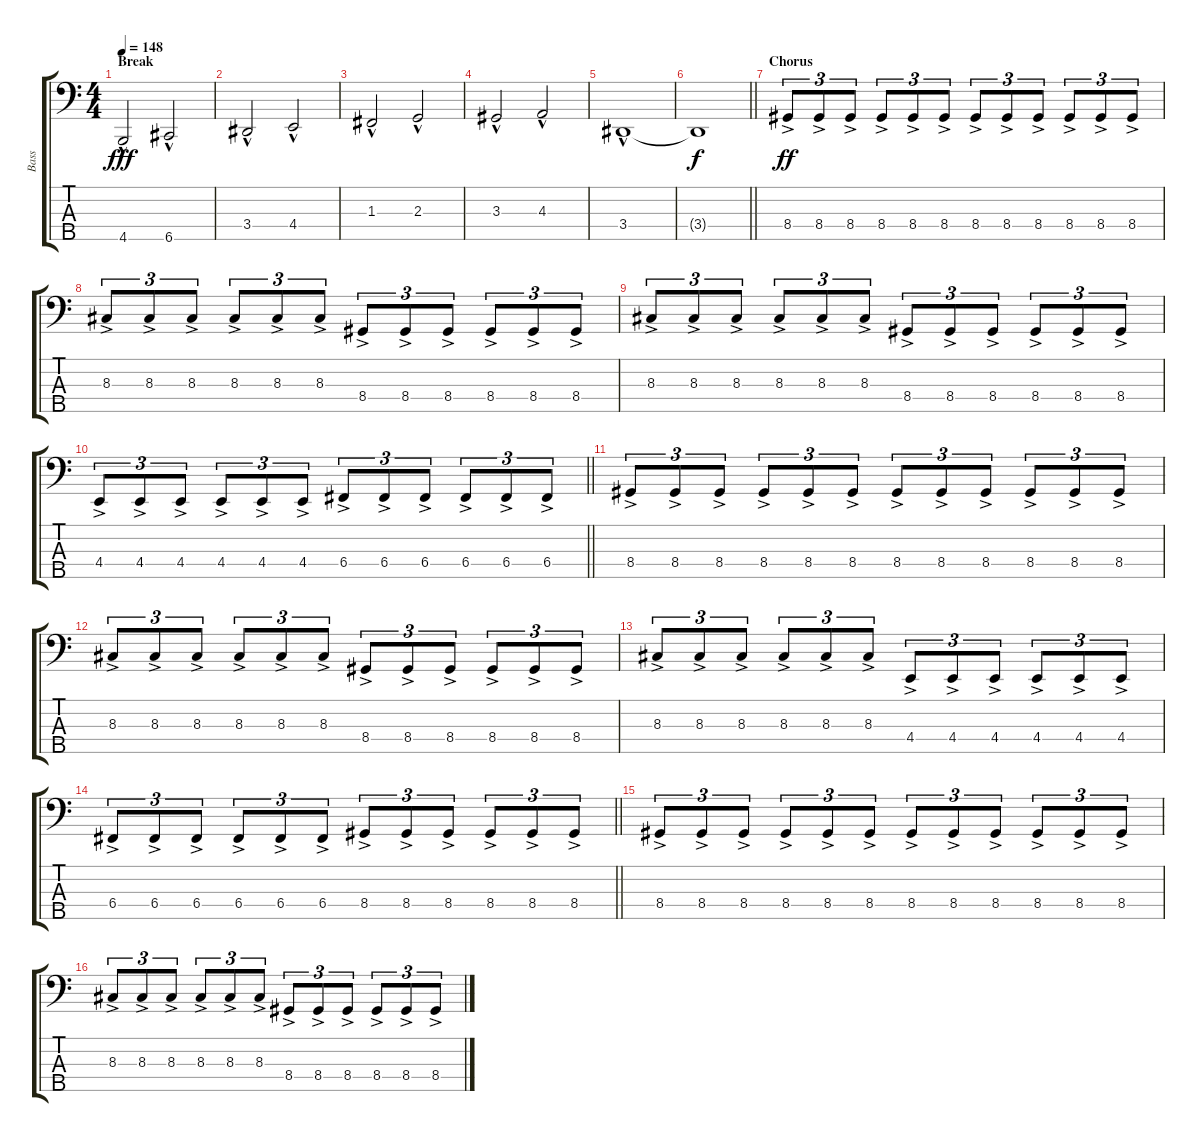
\track ("Bass" "Bass") {instrument electricbassfinger}
\staff {score tabs}
\tuning (Eb2 Bb1 F1 C1 G0) {hide}
\ts (4 4)
\section ("" "Break")
\tempo 148
\clef f4
\ks c
4.5{hac}.2{dy fff} 6.5{hac}.2 |
3.4{hac}.2 4.4{hac}.2 |
1.3{hac}.2 2.3{hac}.2 |
3.3{hac}.2 4.3{hac}.2 |
3.4{hac}.1 |
\barLineRight lightlight
3.4{t}.1{dy f} |
\section ("" "Chorus")
8.4{ac}.8{tu (3 2) dy ff} 8.4{ac}.8{tu (3 2)} 8.4{ac}.8{tu (3 2)} 8.4{ac}.8{tu (3 2)} 8.4{ac}.8{tu (3 2)} 8.4{ac}.8{tu (3 2)} 8.4{ac}.8{tu (3 2)} 8.4{ac}.8{tu (3 2)} 8.4{ac}.8{tu (3 2)} 8.4{ac}.8{tu (3 2)} 8.4{ac}.8{tu (3 2)} 8.4{ac}.8{tu (3 2)} |
8.3{ac}.8{tu (3 2)} 8.3{ac}.8{tu (3 2)} 8.3{ac}.8{tu (3 2)} 8.3{ac}.8{tu (3 2)} 8.3{ac}.8{tu (3 2)} 8.3{ac}.8{tu (3 2)} 8.4{ac}.8{tu (3 2)} 8.4{ac}.8{tu (3 2)} 8.4{ac}.8{tu (3 2)} 8.4{ac}.8{tu (3 2)} 8.4{ac}.8{tu (3 2)} 8.4{ac}.8{tu (3 2)} |
8.3{ac}.8{tu (3 2)} 8.3{ac}.8{tu (3 2)} 8.3{ac}.8{tu (3 2)} 8.3{ac}.8{tu (3 2)} 8.3{ac}.8{tu (3 2)} 8.3{ac}.8{tu (3 2)} 8.4{ac}.8{tu (3 2)} 8.4{ac}.8{tu (3 2)} 8.4{ac}.8{tu (3 2)} 8.4{ac}.8{tu (3 2)} 8.4{ac}.8{tu (3 2)} 8.4{ac}.8{tu (3 2)} |
\barLineRight lightlight
4.4{ac}.8{tu (3 2)} 4.4{ac}.8{tu (3 2)} 4.4{ac}.8{tu (3 2)} 4.4{ac}.8{tu (3 2)} 4.4{ac}.8{tu (3 2)} 4.4{ac}.8{tu (3 2)} 6.4{ac}.8{tu (3 2)} 6.4{ac}.8{tu (3 2)} 6.4{ac}.8{tu (3 2)} 6.4{ac}.8{tu (3 2)} 6.4{ac}.8{tu (3 2)} 6.4{ac}.8{tu (3 2)} |
\section ("" "")
8.4{ac}.8{tu (3 2)} 8.4{ac}.8{tu (3 2)} 8.4{ac}.8{tu (3 2)} 8.4{ac}.8{tu (3 2)} 8.4{ac}.8{tu (3 2)} 8.4{ac}.8{tu (3 2)} 8.4{ac}.8{tu (3 2)} 8.4{ac}.8{tu (3 2)} 8.4{ac}.8{tu (3 2)} 8.4{ac}.8{tu (3 2)} 8.4{ac}.8{tu (3 2)} 8.4{ac}.8{tu (3 2)} |
8.3{ac}.8{tu (3 2)} 8.3{ac}.8{tu (3 2)} 8.3{ac}.8{tu (3 2)} 8.3{ac}.8{tu (3 2)} 8.3{ac}.8{tu (3 2)} 8.3{ac}.8{tu (3 2)} 8.4{ac}.8{tu (3 2)} 8.4{ac}.8{tu (3 2)} 8.4{ac}.8{tu (3 2)} 8.4{ac}.8{tu (3 2)} 8.4{ac}.8{tu (3 2)} 8.4{ac}.8{tu (3 2)} |
8.3{ac}.8{tu (3 2)} 8.3{ac}.8{tu (3 2)} 8.3{ac}.8{tu (3 2)} 8.3{ac}.8{tu (3 2)} 8.3{ac}.8{tu (3 2)} 8.3{ac}.8{tu (3 2)} 4.4{ac}.8{tu (3 2)} 4.4{ac}.8{tu (3 2)} 4.4{ac}.8{tu (3 2)} 4.4{ac}.8{tu (3 2)} 4.4{ac}.8{tu (3 2)} 4.4{ac}.8{tu (3 2)} |
\barLineRight lightlight
6.4{ac}.8{tu (3 2)} 6.4{ac}.8{tu (3 2)} 6.4{ac}.8{tu (3 2)} 6.4{ac}.8{tu (3 2)} 6.4{ac}.8{tu (3 2)} 6.4{ac}.8{tu (3 2)} 8.4{ac}.8{tu (3 2)} 8.4{ac}.8{tu (3 2)} 8.4{ac}.8{tu (3 2)} 8.4{ac}.8{tu (3 2)} 8.4{ac}.8{tu (3 2)} 8.4{ac}.8{tu (3 2)} |
\section ("" "")
8.4{ac}.8{tu (3 2)} 8.4{ac}.8{tu (3 2)} 8.4{ac}.8{tu (3 2)} 8.4{ac}.8{tu (3 2)} 8.4{ac}.8{tu (3 2)} 8.4{ac}.8{tu (3 2)} 8.4{ac}.8{tu (3 2)} 8.4{ac}.8{tu (3 2)} 8.4{ac}.8{tu (3 2)} 8.4{ac}.8{tu (3 2)} 8.4{ac}.8{tu (3 2)} 8.4{ac}.8{tu (3 2)} |
8.3{ac}.8{tu (3 2)} 8.3{ac}.8{tu (3 2)} 8.3{ac}.8{tu (3 2)} 8.3{ac}.8{tu (3 2)} 8.3{ac}.8{tu (3 2)} 8.3{ac}.8{tu (3 2)} 8.4{ac}.8{tu (3 2)} 8.4{ac}.8{tu (3 2)} 8.4{ac}.8{tu (3 2)} 8.4{ac}.8{tu (3 2)} 8.4{ac}.8{tu (3 2)} 8.4{ac}.8{tu (3 2)}
